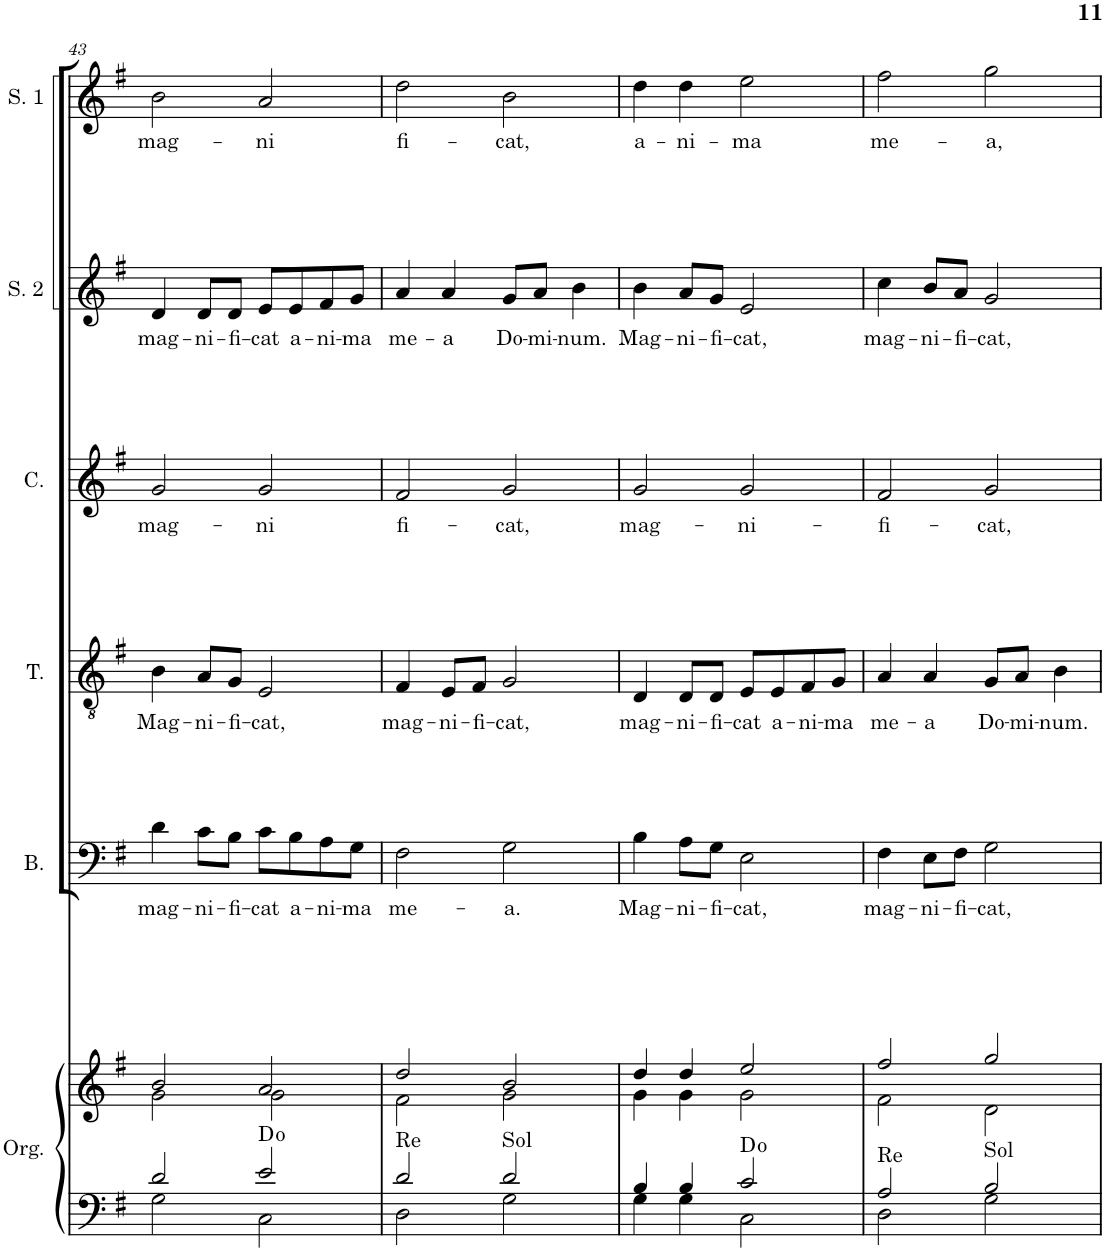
**kern	**kern	**harte	**kern	**text	**kern	**text	**kern	**text	**kern	**text	**kern	**text
*part6	*part6	*part6	*part5	*part5	*part4	*part4	*part3	*part3	*part2	*part2	*part1	*part1
*staff7	*staff6	*	*staff5	*staff5	*staff4	*staff4	*staff3	*staff3	*staff2	*staff2	*staff1	*staff1
*I"Órgano	*	*	*I"Bajo	*	*I"Tenor	*	*I"Contralto	*	*I"Soprano 2	*	*I"Soprano 1	*
*	*	*	*I'B.	*	*I'T.	*	*I'C.	*	*I'S. 2	*	*I'S. 1	*
!!LO:PB:g=z
*clefF4	*clefG2	*	*clefF4	*	*clefGv2	*	*clefG2	*	*clefG2	*	*clefG2	*
*k[f#]	*k[f#]	*	*k[f#]	*	*k[f#]	*	*k[f#]	*	*k[f#]	*	*k[f#]	*
*M4/4	*M4/4	*	*M4/4	*	*M4/4	*	*M4/4	*	*M4/4	*	*M4/4	*
*met(c)	*met(c)	*	*met(c)	*	*met(c)	*	*met(c)	*	*met(c)	*	*met(c)	*
=43	=43	=43	=43	=43	=43	=43	=43	=43	=43	=43	=43	=43
*^	*^	*	*	*	*	*	*	*	*	*	*	*
!	!	!	!	!	!	!LO:LY:b	!	!LO:LY:b	!	!LO:LY:b	!	!LO:LY:b	!	!LO:LY:b
2d/	2G\	2b/	2g\	.	4d\	mag-	4B\	Mag-	2g/	mag-	4d/	mag-	2b\	mag-
!	!	!	!	!	!	!LO:LY:b	!	!LO:LY:b	!	!	!	!LO:LY:b	!	!
.	.	.	.	.	8c\L	-ni-	8A/L	-ni-	.	.	8d/L	-ni-	.	.
!	!	!	!	!	!	!LO:LY:b	!	!LO:LY:b	!	!	!	!LO:LY:b	!	!
.	.	.	.	.	8B\J	-fi-	8G/J	-fi-	.	.	8d/J	-fi-	.	.
!	!	!	!	!	!	!LO:LY:b	!	!LO:LY:b	!	!LO:LY:b	!	!LO:LY:b	!	!LO:LY:b
2e/	2C\	2a/	2g\	D:dim	8c\L	-cat	2E/	-cat,	2g/	-ni	8e/L	-cat	2a/	-ni
!	!	!	!	!	!	!LO:LY:b	!	!	!	!	!	!LO:LY:b	!	!
.	.	.	.	.	8B\	a-	.	.	.	.	8e/	a-	.	.
!	!	!	!	!	!	!LO:LY:b	!	!	!	!	!	!LO:LY:b	!	!
.	.	.	.	.	8A\	-ni-	.	.	.	.	8f#/	-ni-	.	.
!	!	!	!	!	!	!LO:LY:b	!	!	!	!	!	!LO:LY:b	!	!
.	.	.	.	.	8G\J	-ma	.	.	.	.	8g/J	-ma	.	.
=44	=44	=44	=44	=44	=44	=44	=44	=44	=44	=44	=44	=44	=44	=44
!	!	!	!	!LO:H:kt=Re	!	!LO:LY:b	!	!LO:LY:b	!	!LO:LY:b	!	!LO:LY:b	!	!LO:LY:b
2d/	2D\	2dd/	2f#\	N	2F#\	me-	4F#/	mag-	2f#/	fi-	4a/	me-	2dd\	fi-
!	!	!	!	!	!	!	!	!LO:LY:b	!	!	!	!LO:LY:b	!	!
.	.	.	.	.	.	.	8E/L	-ni-	.	.	4a/	-a	.	.
!	!	!	!	!	!	!	!	!LO:LY:b	!	!	!	!	!	!
.	.	.	.	.	.	.	8F#/J	-fi-	.	.	.	.	.	.
!	!	!	!	!LO:H:kt=Sol	!	!LO:LY:b	!	!LO:LY:b	!	!LO:LY:b	!	!LO:LY:b	!	!LO:LY:b
2d/	2G\	2b/	2g\	N	2G\	-a.	2G/	-cat,	2g/	-cat,	8g/L	Do-	2b\	-cat,
!	!	!	!	!	!	!	!	!	!	!	!	!LO:LY:b	!	!
.	.	.	.	.	.	.	.	.	.	.	8a/J	-mi-	.	.
!	!	!	!	!	!	!	!	!	!	!	!	!LO:LY:b	!	!
.	.	.	.	.	.	.	.	.	.	.	4b\	-num.	.	.
=45	=45	=45	=45	=45	=45	=45	=45	=45	=45	=45	=45	=45	=45	=45
!	!	!	!	!	!	!LO:LY:b	!	!LO:LY:b	!	!LO:LY:b	!	!LO:LY:b	!	!LO:LY:b
4B/	4G\	4dd/	4g\	.	4B\	Mag-	4D/	mag-	2g/	mag-	4b\	Mag-	4dd\	a-
!	!	!	!	!	!	!LO:LY:b	!	!LO:LY:b	!	!	!	!LO:LY:b	!	!LO:LY:b
4B/	4G\	4dd/	4g\	.	8A\L	-ni-	8D/L	-ni-	.	.	8a/L	-ni-	4dd\	-ni-
!	!	!	!	!	!	!LO:LY:b	!	!LO:LY:b	!	!	!	!LO:LY:b	!	!
.	.	.	.	.	8G\J	-fi-	8D/J	-fi-	.	.	8g/J	-fi-	.	.
!	!	!	!	!	!	!LO:LY:b	!	!LO:LY:b	!	!LO:LY:b	!	!LO:LY:b	!	!LO:LY:b
2c/	2C\	2ee/	2g\	D:dim	2E\	-cat,	8E/L	-cat	2g/	-ni-	2e/	-cat,	2ee\	-ma
!	!	!	!	!	!	!	!	!LO:LY:b	!	!	!	!	!	!
.	.	.	.	.	.	.	8E/	a-	.	.	.	.	.	.
!	!	!	!	!	!	!	!	!LO:LY:b	!	!	!	!	!	!
.	.	.	.	.	.	.	8F#/	-ni-	.	.	.	.	.	.
!	!	!	!	!	!	!	!	!LO:LY:b	!	!	!	!	!	!
.	.	.	.	.	.	.	8G/J	-ma	.	.	.	.	.	.
=46	=46	=46	=46	=46	=46	=46	=46	=46	=46	=46	=46	=46	=46	=46
!	!	!	!	!LO:H:kt=Re	!	!LO:LY:b	!	!LO:LY:b	!	!LO:LY:b	!	!LO:LY:b	!	!LO:LY:b
2An/	2D\	2ff#/	2f#\	N	4F#\	mag-	4A/	me-	2f#/	-fi-	4cc\	mag-	2ff#\	me-
!	!	!	!	!	!	!LO:LY:b	!	!LO:LY:b	!	!	!	!LO:LY:b	!	!
.	.	.	.	.	8E\L	-ni-	4A/	-a	.	.	8b/L	-ni-	.	.
!	!	!	!	!	!	!LO:LY:b	!	!	!	!	!	!LO:LY:b	!	!
.	.	.	.	.	8F#\J	-fi-	.	.	.	.	8a/J	-fi-	.	.
!	!	!	!	!LO:H:kt=Sol	!	!LO:LY:b	!	!LO:LY:b	!	!LO:LY:b	!	!LO:LY:b	!	!LO:LY:b
2B/	2G\	2gg/	2d\	N	2G\	-cat,	8G/L	Do-	2g/	-cat,	2g/	-cat,	2gg\	-a,
!	!	!	!	!	!	!	!	!LO:LY:b	!	!	!	!	!	!
.	.	.	.	.	.	.	8A/J	-mi-	.	.	.	.	.	.
!	!	!	!	!	!	!	!	!LO:LY:b	!	!	!	!	!	!
.	.	.	.	.	.	.	4B\	-num.	.	.	.	.	.	.
*v	*v	*	*	*	*	*	*	*	*	*	*	*	*	*
*	*v	*v	*	*	*	*	*	*	*	*	*	*	*
=	=	=	=	=	=	=	=	=	=	=	=	=
*-	*-	*-	*-	*-	*-	*-	*-	*-	*-	*-	*-	*-
